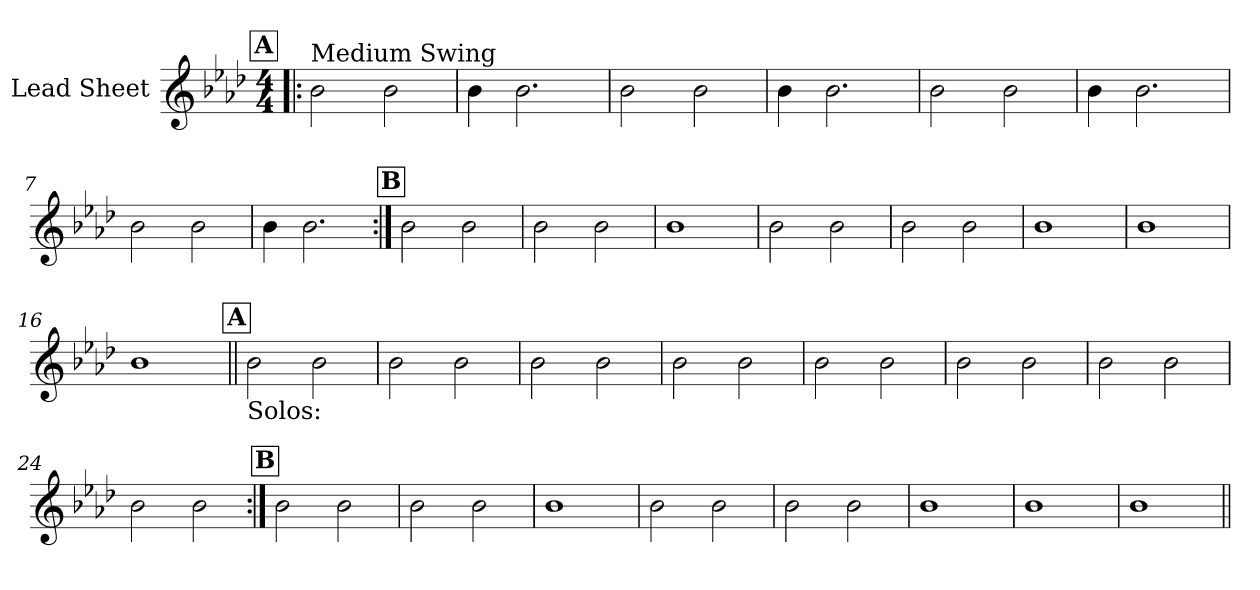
**kern
*part1
*staff1
*I"Lead Sheet
*clefG2
*k[b-e-a-d-]
*f:
*M4/4
!!LO:REH:place=s1:a:fs=14:t=A
=1!|:
!LO:TX:a:t=Medium Swing
2b-\
2b-\
=2
4b-\
2.b-\
=3
2b-\
2b-\
=4
4b-\
2.b-\
!!LO:LB:g=z
=5
2b-\
2b-\
=6
4b-\
2.b-\
=7
2b-\
2b-\
=8
4b-\
2.b-\
!!LO:LB:g=z
!!LO:REH:place=s1:a:fs=14:t=B
=9:|!
2b-\
2b-\
=10
2b-\
2b-\
=11
1b-
=12
2b-\
2b-\
!!LO:LB:g=z
=13
2b-\
2b-\
=14
1b-
=15
1b-
=16
1b-
!!LO:LB:g=z
!!LO:REH:place=s1:a:fs=14:t=A
=17||
!LO:TX:b:t=Solos&colon;
2b-\
2b-\
=18
2b-\
2b-\
=19
2b-\
2b-\
=20
2b-\
2b-\
!!LO:LB:g=z
=21
2b-\
2b-\
=22
2b-\
2b-\
=23
2b-\
2b-\
=24
2b-\
2b-\
!!LO:LB:g=z
!!LO:REH:place=s1:a:fs=14:t=B
=25:|!
2b-\
2b-\
=26
2b-\
2b-\
=27
1b-
=28
2b-\
2b-\
!!LO:LB:g=z
=29
2b-\
2b-\
=30
1b-
=31
1b-
=32
1b-
=||
*-
